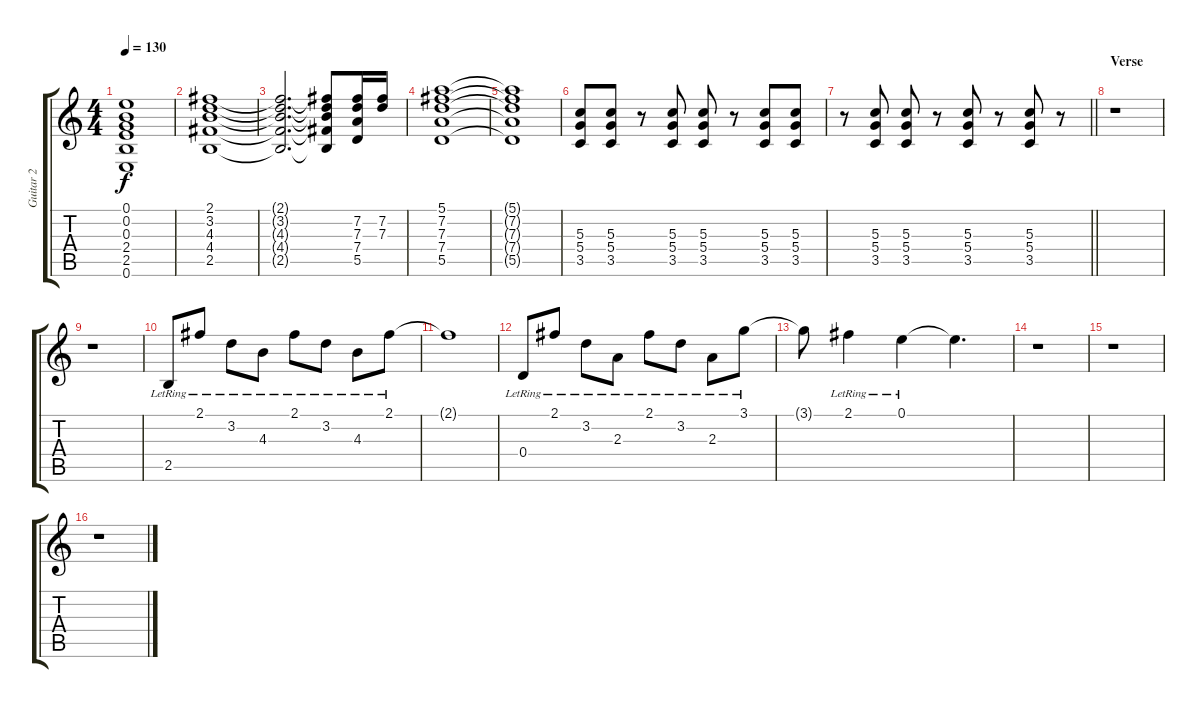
\track ("Guitar 2" "Guitar 2") {instrument acousticguitarsteel}
\staff {score tabs}
\tuning (E4 B3 G3 D3 A2 E2) {hide}
\ts (4 4)
\tempo 130
\clef g2
\ks c
(0.1{t} 0.2{t} 0.3{t} 2.4{t} 2.5{t} 0.6{t}).1{dy f} |
(2.1 3.2 4.3 4.4 2.5).1 |
(2.1{t} 3.2{t} 4.3{t} 4.4{t} 2.5{t}).2{d} (2.1{t} 3.2{t} 4.3{t} 4.4{t} 2.5{t}).8 (7.2 7.3 7.4 5.5).16 (7.2 7.3).16 |
(5.1 7.2 7.3 7.4 5.5).1 |
(5.1{t} 7.2{t} 7.3{t} 7.4{t} 5.5{t}).1 |
(5.3 5.4 3.5).8 (5.3 5.4 3.5).8 r.8 (5.3 5.4 3.5).8 (5.3 5.4 3.5).8 r.8 (5.3 5.4 3.5).8 (5.3 5.4 3.5).8 |
\barLineRight lightlight
r.8 (5.3 5.4 3.5).8 (5.3 5.4 3.5).8 r.8 (5.3 5.4 3.5).8 r.8 (5.3 5.4 3.5).8 r.8 |
\section ("" "Verse")
r.1 |
r.1 |
2.5{lr}.8{volume 11 instrument acousticguitarsteel} 2.1{lr}.8 3.2{lr}.8 4.3{lr}.8 2.1{lr}.8 3.2{lr}.8 4.3{lr}.8 2.1{lr}.8 |
2.1{t}.1 |
0.4{lr}.8 2.1{lr}.8 3.2{lr}.8 2.3{lr}.8 2.1{lr}.8 3.2{lr}.8 2.3{lr}.8 3.1{lr}.8 |
3.1{t}.8 2.1{lr}.4 0.1{lr}.4 0.1{t}.4{d} |
r.1 |
r.1 |
r.1
